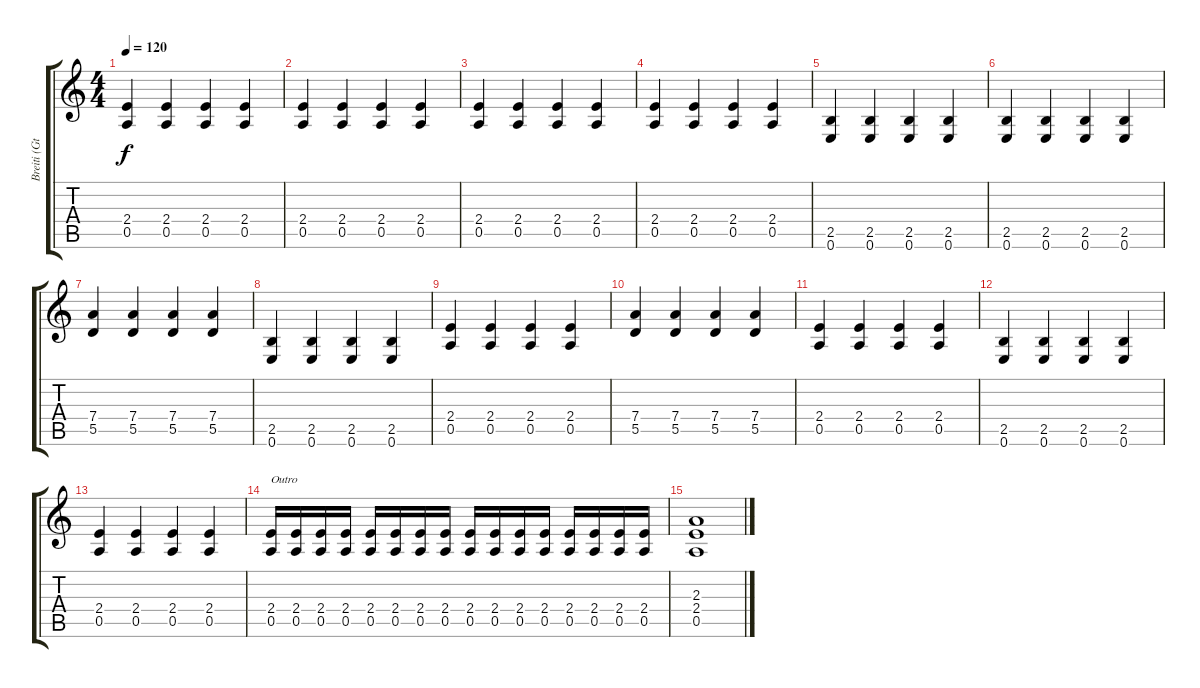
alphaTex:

\track ("Breiti (Gtr. 2)" "Breiti (Gt") {instrument overdrivenguitar}
\staff {score tabs}
\tuning (E4 B3 G3 D3 A2 E2) {hide}
\ts (4 4)
\tempo 120
\clef g2
\ks c
(2.4 0.5).4{dy f} (2.4 0.5).4 (2.4 0.5).4 (2.4 0.5).4 |
(2.4 0.5).4 (2.4 0.5).4 (2.4 0.5).4 (2.4 0.5).4 |
(2.4 0.5).4 (2.4 0.5).4 (2.4 0.5).4 (2.4 0.5).4 |
(2.4 0.5).4 (2.4 0.5).4 (2.4 0.5).4 (2.4 0.5).4 |
(2.5 0.6).4 (2.5 0.6).4 (2.5 0.6).4 (2.5 0.6).4 |
(2.5 0.6).4 (2.5 0.6).4 (2.5 0.6).4 (2.5 0.6).4 |
(7.4 5.5).4 (7.4 5.5).4 (7.4 5.5).4 (7.4 5.5).4 |
(2.5 0.6).4 (2.5 0.6).4 (2.5 0.6).4 (2.5 0.6).4 |
(2.4 0.5).4 (2.4 0.5).4 (2.4 0.5).4 (2.4 0.5).4 |
(7.4 5.5).4 (7.4 5.5).4 (7.4 5.5).4 (7.4 5.5).4 |
(2.4 0.5).4 (2.4 0.5).4 (2.4 0.5).4 (2.4 0.5).4 |
(2.5 0.6).4 (2.5 0.6).4 (2.5 0.6).4 (2.5 0.6).4 |
(2.4 0.5).4 (2.4 0.5).4 (2.4 0.5).4 (2.4 0.5).4 |
(2.4 0.5).16{txt "Outro"} (2.4 0.5).16 (2.4 0.5).16 (2.4 0.5).16 (2.4 0.5).16 (2.4 0.5).16 (2.4 0.5).16 (2.4 0.5).16 (2.4 0.5).16 (2.4 0.5).16 (2.4 0.5).16 (2.4 0.5).16 (2.4 0.5).16 (2.4 0.5).16 (2.4 0.5).16 (2.4 0.5).16 |
(2.3 2.4 0.5).1
